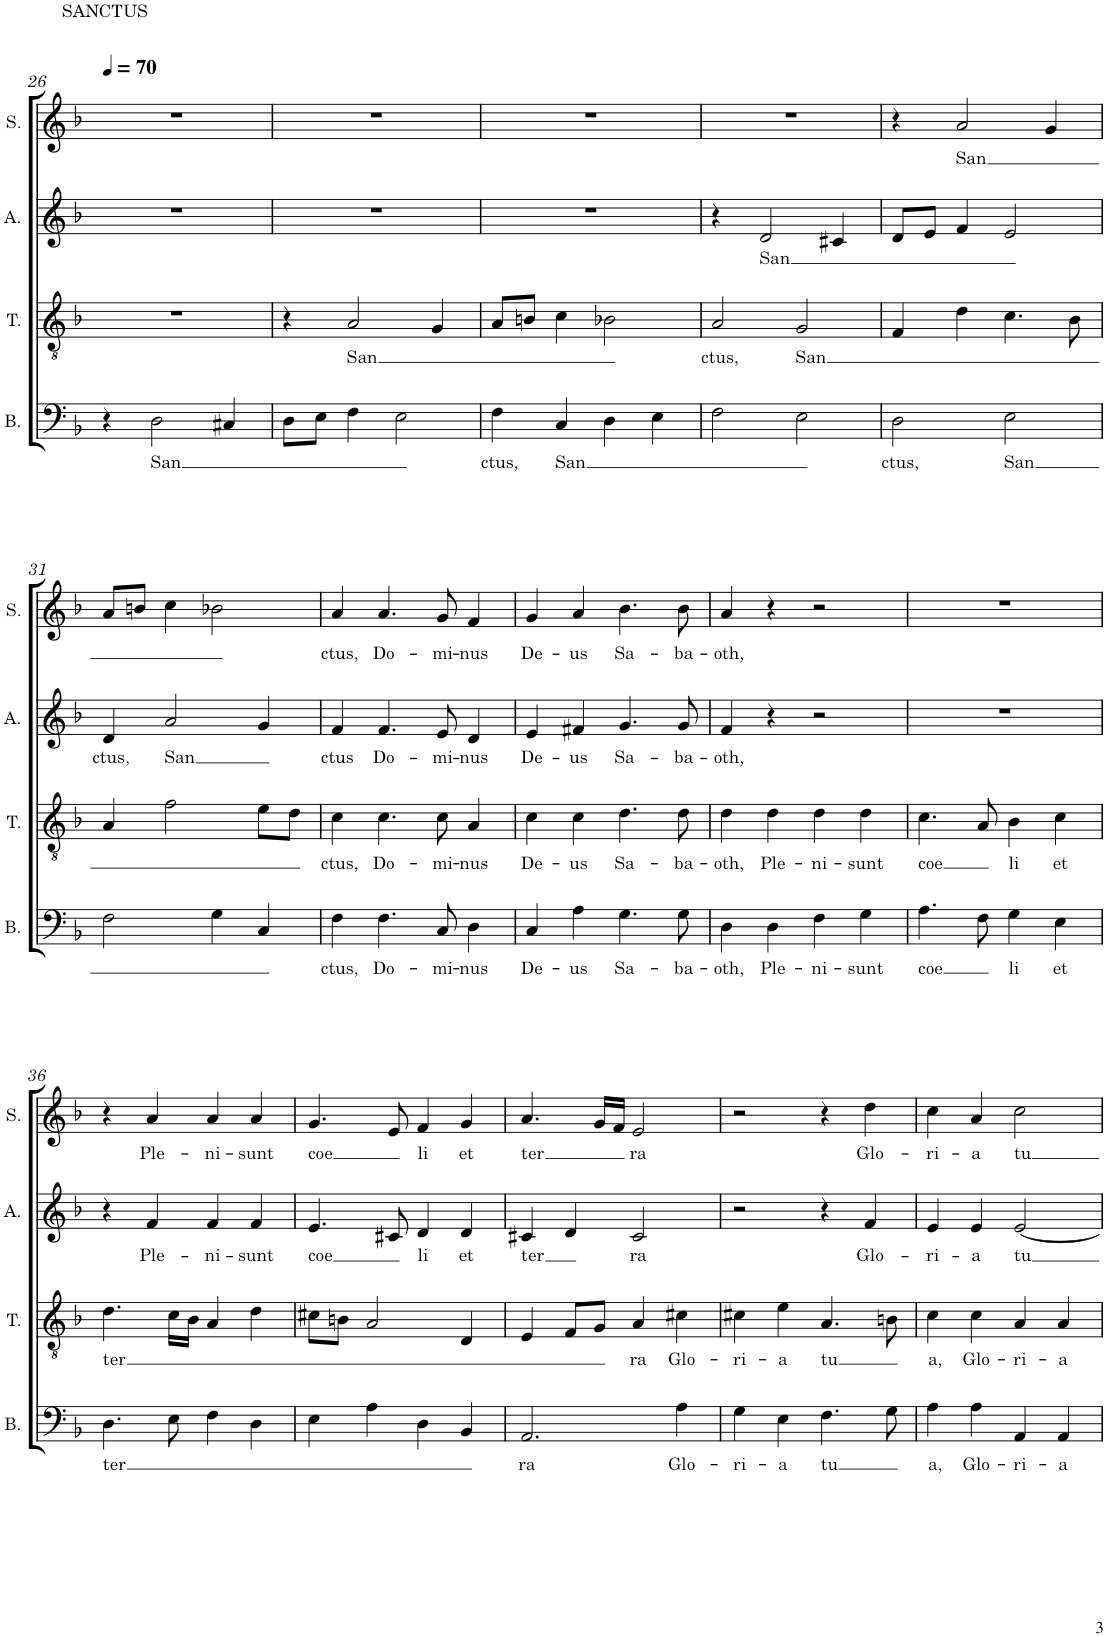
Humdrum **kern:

**kern	**text	**kern	**text	**kern	**text	**kern	**text
*part4	*part4	*part3	*part3	*part2	*part2	*part1	*part1
*staff4	*staff4	*staff3	*staff3	*staff2	*staff2	*staff1	*staff1
*I"Basse	*	*I"Ténor	*	*I"Alto	*	*I"Soprano	*
*I'B.	*	*I'T.	*	*I'A.	*	*I'S.	*
!!LO:PB:g=z
*clefF4	*	*clefGv2	*	*clefG2	*	*clefG2	*
*k[b-]	*	*k[b-]	*	*k[b-]	*	*k[b-]	*
*M4/4	*	*M4/4	*	*M4/4	*	*M4/4	*
=26	=26	=26	=26	=26	=26	=26	=26
!	!	!	!	!	!	!LO:TX:a:t=SANCTUS	!
*	*	*	*	*	*	*^	*
4r	.	1r	.	1r	.	1r	4ryy	.
*	*	*	*	*	*	*MM70	*	*
!	!LO:LY:b	!	!	!	!	!	!	!
2D\	San	.	.	.	.	.	2.ryy	.
4C#X/	.	.	.	.	.	.	.	.
*	*	*	*	*	*	*v	*v	*
=27	=27	=27	=27	=27	=27	=27	=27
8D\L	.	4r	.	1r	.	1r	.
8E\J	.	.	.	.	.	.	.
!	!	!	!LO:LY:b	!	!	!	!
4F\	.	2A/	San	.	.	.	.
2E\	.	.	.	.	.	.	.
.	.	4G/	.	.	.	.	.
=28	=28	=28	=28	=28	=28	=28	=28
!	!LO:LY:b	!	!	!	!	!	!
4F\	ctus,	8A/L	.	1r	.	1r	.
.	.	8Bn/J	.	.	.	.	.
!	!LO:LY:b	!	!	!	!	!	!
4C/	San	4c\	.	.	.	.	.
4D\	.	2B-X\	.	.	.	.	.
4E\	.	.	.	.	.	.	.
=29	=29	=29	=29	=29	=29	=29	=29
!	!	!	!LO:LY:b	!	!	!	!
2F\	.	2A/	ctus,	4r	.	1r	.
!	!	!	!	!	!LO:LY:b	!	!
.	.	.	.	2d/	San	.	.
!	!	!	!LO:LY:b	!	!	!	!
2E\	.	2G/	San	.	.	.	.
.	.	.	.	4c#X/	.	.	.
=30	=30	=30	=30	=30	=30	=30	=30
!	!LO:LY:b	!	!	!	!	!	!
2D\	ctus,	4F/	.	8d/L	.	4r	.
.	.	.	.	8e/J	.	.	.
!	!	!	!	!	!	!	!LO:LY:b
.	.	4d\	.	4f/	.	2a/	San
!	!LO:LY:b	!	!	!	!	!	!
2E\	San	4.c\	.	2e/	.	.	.
.	.	.	.	.	.	4g/	.
.	.	8B-\	.	.	.	.	.
!!LO:LB:g=z
=31	=31	=31	=31	=31	=31	=31	=31
!	!	!	!	!	!LO:LY:b	!	!
2F\	.	4A/	.	4d/	ctus,	8a/L	.
.	.	.	.	.	.	8bn/J	.
!	!	!	!	!	!LO:LY:b	!	!
.	.	2f\	.	2a/	San	4cc\	.
4G\	.	.	.	.	.	2b-X\	.
4C/	.	8e\L	.	4g/	.	.	.
.	.	8d\J	.	.	.	.	.
=32	=32	=32	=32	=32	=32	=32	=32
!	!LO:LY:b	!	!LO:LY:b	!	!LO:LY:b	!	!LO:LY:b
4F\	ctus,	4c\	ctus,	4f/	ctus	4a/	ctus,
!	!LO:LY:b	!	!LO:LY:b	!	!LO:LY:b	!	!LO:LY:b
4.F\	Do-	4.c\	Do-	4.f/	Do-	4.a/	Do-
!	!LO:LY:b	!	!LO:LY:b	!	!LO:LY:b	!	!LO:LY:b
8C/	-mi-	8c\	-mi-	8e/	-mi-	8g/	-mi-
!	!LO:LY:b	!	!LO:LY:b	!	!LO:LY:b	!	!LO:LY:b
4D\	-nus	4A/	-nus	4d/	-nus	4f/	-nus
=33	=33	=33	=33	=33	=33	=33	=33
!	!LO:LY:b	!	!LO:LY:b	!	!LO:LY:b	!	!LO:LY:b
4C/	De-	4c\	De-	4e/	De-	4g/	De-
!	!LO:LY:b	!	!LO:LY:b	!	!LO:LY:b	!	!LO:LY:b
4A\	-us	4c\	-us	4f#X/	-us	4a/	-us
!	!LO:LY:b	!	!LO:LY:b	!	!LO:LY:b	!	!LO:LY:b
4.G\	Sa-	4.d\	Sa-	4.g/	Sa-	4.b-\	Sa-
!	!LO:LY:b	!	!LO:LY:b	!	!LO:LY:b	!	!LO:LY:b
8G\	-ba-	8d\	-ba-	8g/	-ba-	8b-\	-ba-
=34	=34	=34	=34	=34	=34	=34	=34
!	!LO:LY:b	!	!LO:LY:b	!	!LO:LY:b	!	!LO:LY:b
4D\	-oth,	4d\	-oth,	4f/	-oth,	4a/	-oth,
!	!LO:LY:b	!	!LO:LY:b	!	!	!	!
4D\	Ple-	4d\	Ple-	4r	.	4r	.
!	!LO:LY:b	!	!LO:LY:b	!	!	!	!
4F\	-ni-	4d\	-ni-	2r	.	2r	.
!	!LO:LY:b	!	!LO:LY:b	!	!	!	!
4G\	-sunt	4d\	-sunt	.	.	.	.
=35	=35	=35	=35	=35	=35	=35	=35
!	!LO:LY:b	!	!LO:LY:b	!	!	!	!
4.A\	coe	4.c\	coe	1r	.	1r	.
8F\	.	8A/	.	.	.	.	.
!	!LO:LY:b	!	!LO:LY:b	!	!	!	!
4G\	li	4B-\	li	.	.	.	.
!	!LO:LY:b	!	!LO:LY:b	!	!	!	!
4E\	et	4c\	et	.	.	.	.
!!LO:LB:g=z
=36	=36	=36	=36	=36	=36	=36	=36
!	!LO:LY:b	!	!LO:LY:b	!	!	!	!
4.D\	ter	4.d\	ter	4r	.	4r	.
!	!	!	!	!	!LO:LY:b	!	!LO:LY:b
.	.	.	.	4f/	Ple-	4a/	Ple-
8E\	.	16c\LL	.	.	.	.	.
.	.	16B-\JJ	.	.	.	.	.
!	!	!	!	!	!LO:LY:b	!	!LO:LY:b
4F\	.	4A/	.	4f/	-ni-	4a/	-ni-
!	!	!	!	!	!LO:LY:b	!	!LO:LY:b
4D\	.	4d\	.	4f/	-sunt	4a/	-sunt
=37	=37	=37	=37	=37	=37	=37	=37
!	!	!	!	!	!LO:LY:b	!	!LO:LY:b
4E\	.	8c#X\L	.	4.e/	coe	4.g/	coe
.	.	8Bn\J	.	.	.	.	.
4A\	.	2A/	.	.	.	.	.
.	.	.	.	8c#X/	.	8e/	.
!	!	!	!	!	!LO:LY:b	!	!LO:LY:b
4D\	.	.	.	4d/	li	4f/	li
!	!	!	!	!	!LO:LY:b	!	!LO:LY:b
4BB-/	.	4D/	.	4d/	et	4g/	et
=38	=38	=38	=38	=38	=38	=38	=38
!	!LO:LY:b	!	!	!	!LO:LY:b	!	!LO:LY:b
2.AA/	ra	4E/	.	4c#X/	ter	4.a/	ter
.	.	8F/L	.	4d/	.	.	.
.	.	8G/J	.	.	.	16g/LL	.
.	.	.	.	.	.	16f/JJ	.
!	!	!	!LO:LY:b	!	!LO:LY:b	!	!LO:LY:b
.	.	4A/	ra	2c#/	ra	2e/	ra
!	!LO:LY:b	!	!LO:LY:b	!	!	!	!
4A\	Glo-	4c#X\	Glo-	.	.	.	.
=39	=39	=39	=39	=39	=39	=39	=39
!	!LO:LY:b	!	!LO:LY:b	!	!	!	!
4G\	-ri-	4c#X\	-ri-	2r	.	2r	.
!	!LO:LY:b	!	!LO:LY:b	!	!	!	!
4E\	-a	4e\	-a	.	.	.	.
!	!LO:LY:b	!	!LO:LY:b	!	!	!	!
4.F\	tu	4.A/	tu	4r	.	4r	.
!	!	!	!	!	!LO:LY:b	!	!LO:LY:b
.	.	.	.	4f/	Glo-	4dd\	Glo-
8G\	.	8Bn\	.	.	.	.	.
=40	=40	=40	=40	=40	=40	=40	=40
!	!LO:LY:b	!	!LO:LY:b	!	!LO:LY:b	!	!LO:LY:b
4A\	a,	4c\	a,	4e/	-ri-	4cc\	-ri-
!	!LO:LY:b	!	!LO:LY:b	!	!LO:LY:b	!	!LO:LY:b
4A\	Glo-	4c\	Glo-	4e/	-a	4a/	-a
!	!LO:LY:b	!	!LO:LY:b	!	!LO:LY:b	!	!LO:LY:b
4AA/	-ri-	4A/	-ri-	[2e/	tu	2cc\	tu
!	!LO:LY:b	!	!LO:LY:b	!	!	!	!
4AA/	-a	4A/	-a	.	.	.	.
=	=	=	=	=	=	=	=
*-	*-	*-	*-	*-	*-	*-	*-
